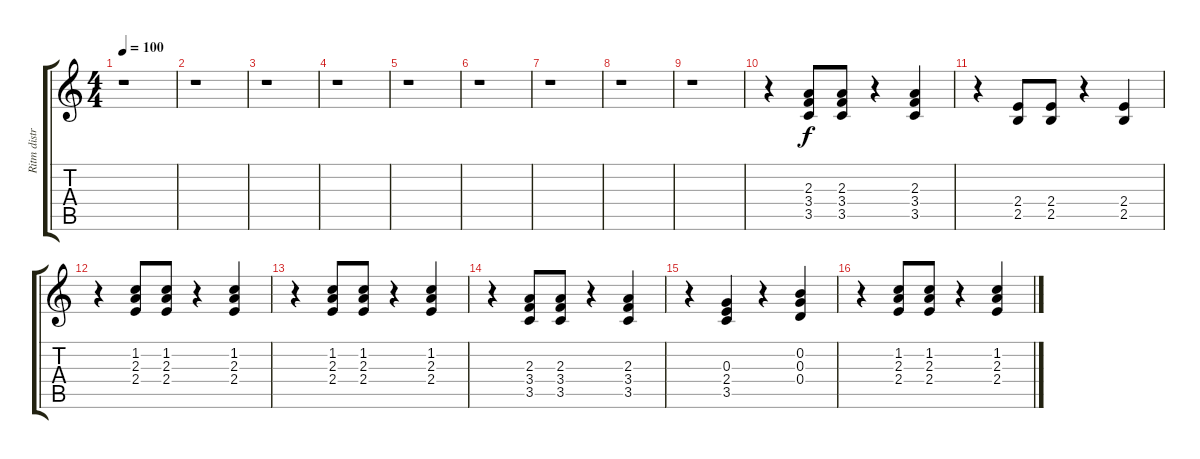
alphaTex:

\track ("Ritm distr2" "Ritm distr") {instrument overdrivenguitar}
\staff {score tabs}
\tuning (E4 B3 G3 D3 A2 E2) {hide}
\ts (4 4)
\tempo 100
\clef g2
\ks c
r.1{dy f} |
r.1 |
r.1 |
r.1 |
r.1 |
r.1 |
r.1 |
r.1 |
r.1 |
r.4 (2.3 3.4 3.5).8 (2.3 3.4 3.5).8 r.4 (2.3 3.4 3.5).4 |
r.4 (2.4 2.5).8 (2.4 2.5).8 r.4 (2.4 2.5).4 |
r.4 (1.2 2.3 2.4).8 (1.2 2.3 2.4).8 r.4 (1.2 2.3 2.4).4 |
r.4 (1.2 2.3 2.4).8 (1.2 2.3 2.4).8 r.4 (1.2 2.3 2.4).4 |
r.4 (2.3 3.4 3.5).8 (2.3 3.4 3.5).8 r.4 (2.3 3.4 3.5).4 |
r.4 (0.3 2.4 3.5).4 r.4 (0.2 0.3 0.4).4 |
r.4 (1.2 2.3 2.4).8 (1.2 2.3 2.4).8 r.4 (1.2 2.3 2.4).4
